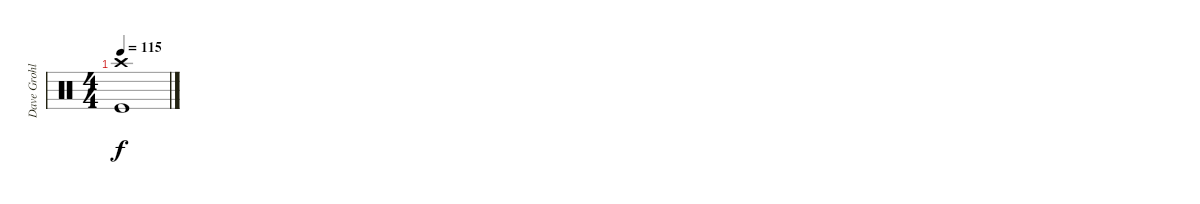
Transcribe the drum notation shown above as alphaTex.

\track ("Dave Grohl - Drums" "Dave Grohl") {instrument percussion}
\staff {score}
\articulation defaults
\ts (4 4)
\tempo 115
\clef neutral
\ks c
("Crash high (hit)" "Kick (hit)").1{dy f}
